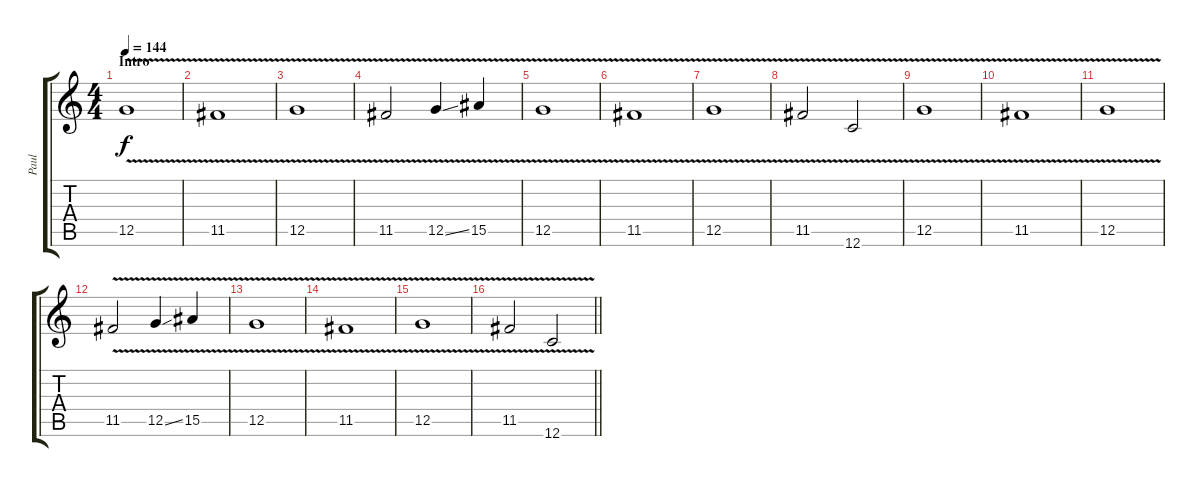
\track ("Paul" "Paul") {instrument distortionguitar}
\staff {score tabs}
\tuning (D4 A3 F3 C3 G2 C2) {hide}
\ts (4 4)
\section ("" "Intro")
\tempo 144
\clef g2
\ks c
12.5{v}.1{dy f instrument distortionguitar} |
11.5{v}.1 |
12.5{v}.1 |
11.5{v}.2 12.5{v ss}.4 15.5{v}.4 |
12.5{v}.1 |
11.5{v}.1 |
12.5{v}.1 |
11.5{v}.2 12.6{v}.2 |
12.5{v}.1 |
11.5{v}.1 |
12.5{v}.1 |
11.5{v}.2 12.5{v ss}.4 15.5{v}.4 |
12.5{v}.1 |
11.5{v}.1 |
12.5{v}.1 |
\barLineRight lightlight
11.5{v}.2 12.6{v}.2
